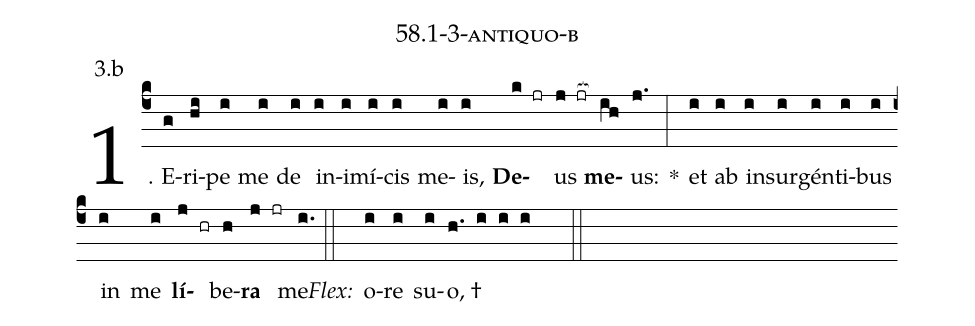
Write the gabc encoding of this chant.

name: 58.1-3-antiquo-b;
annotation: 3.b;
%%
(c4)1. E(g)ri(hi)pe(i) me(i) de(i) in(i)i(i)mí(i)cis(i) me(i)is,(i) <b>De</b>(k jr)us(j jr[ocb:1{]) <b>me</b>(ih[ocb:0}])us:(j.) *(:) et(i) ab(i) in(i)sur(i)gén(i)ti(i)bus(i) in(i) me(i) <b>lí</b>(j hr)be(h)<b>ra</b>(j jr) me.(i.) (::)
<i>Flex:</i>()  o(i)re(i) su(i)o, †(h. i i i  ::)
